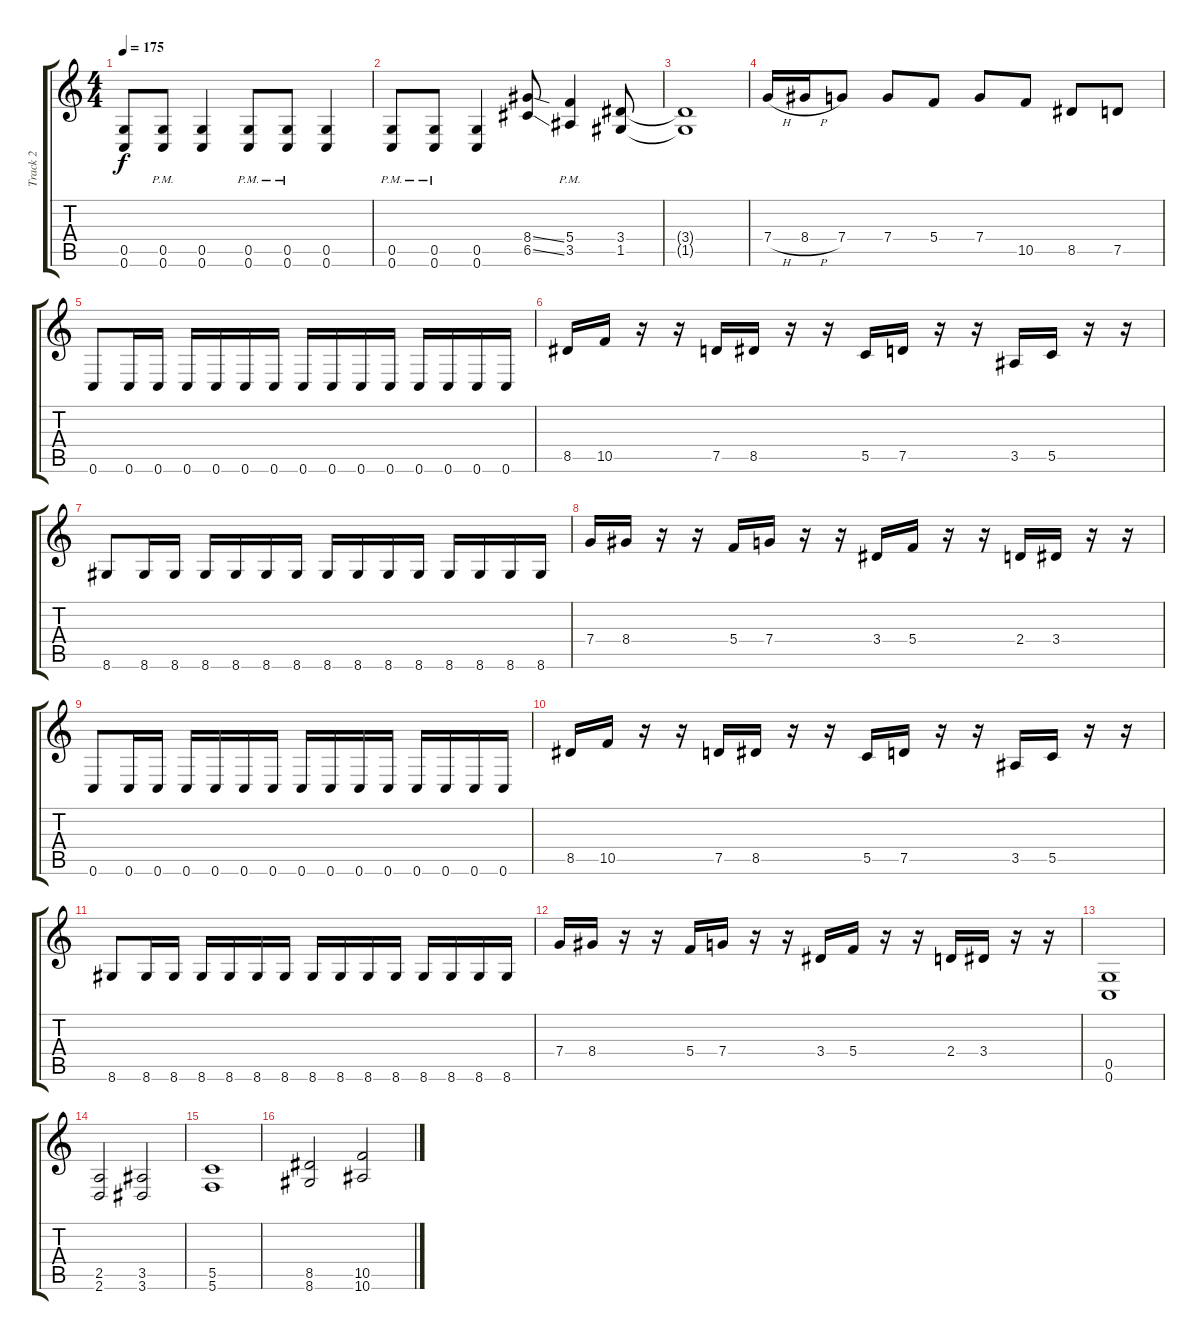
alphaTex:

\track ("Track 2" "Track 2") {instrument distortionguitar}
\staff {score tabs}
\tuning (D4 A3 F3 C3 G2 C2) {hide}
\ts (4 4)
\tempo 175
\clef g2
\ks c
(0.5{t} 0.6{t}).8{dy f} (0.5{pm} 0.6{pm}).8 (0.5 0.6).4 (0.5{pm} 0.6{pm}).8 (0.5{pm} 0.6{pm}).8 (0.5 0.6).4 |
(0.5{pm} 0.6{pm}).8 (0.5{pm} 0.6{pm}).8 (0.5 0.6).4 (8.4{ss} 6.5{ss}).8 (5.4{pm} 3.5{pm}).4 (3.4 1.5).8 |
(3.4{t} 1.5{t}).1 |
7.4{h}.16 8.4{h}.16 7.4.8 7.4.8 5.4.8 7.4.8 10.5.8 8.5.8 7.5.8 |
0.6.8 0.6.16 0.6.16 0.6.16 0.6.16 0.6.16 0.6.16 0.6.16 0.6.16 0.6.16 0.6.16 0.6.16 0.6.16 0.6.16 0.6.16 |
8.5.16 10.5.16 r.16 r.16 7.5.16 8.5.16 r.16 r.16 5.5.16 7.5.16 r.16 r.16 3.5.16 5.5.16 r.16 r.16 |
8.6.8 8.6.16 8.6.16 8.6.16 8.6.16 8.6.16 8.6.16 8.6.16 8.6.16 8.6.16 8.6.16 8.6.16 8.6.16 8.6.16 8.6.16 |
7.4.16 8.4.16 r.16 r.16 5.4.16 7.4.16 r.16 r.16 3.4.16 5.4.16 r.16 r.16 2.4.16 3.4.16 r.16 r.16 |
0.6.8 0.6.16 0.6.16 0.6.16 0.6.16 0.6.16 0.6.16 0.6.16 0.6.16 0.6.16 0.6.16 0.6.16 0.6.16 0.6.16 0.6.16 |
8.5.16 10.5.16 r.16 r.16 7.5.16 8.5.16 r.16 r.16 5.5.16 7.5.16 r.16 r.16 3.5.16 5.5.16 r.16 r.16 |
8.6.8 8.6.16 8.6.16 8.6.16 8.6.16 8.6.16 8.6.16 8.6.16 8.6.16 8.6.16 8.6.16 8.6.16 8.6.16 8.6.16 8.6.16 |
7.4.16 8.4.16 r.16 r.16 5.4.16 7.4.16 r.16 r.16 3.4.16 5.4.16 r.16 r.16 2.4.16 3.4.16 r.16 r.16 |
(0.5 0.6).1 |
(2.5 2.6).2 (3.5 3.6).2 |
(5.5 5.6).1 |
(8.5 8.6).2 (10.5 10.6).2
